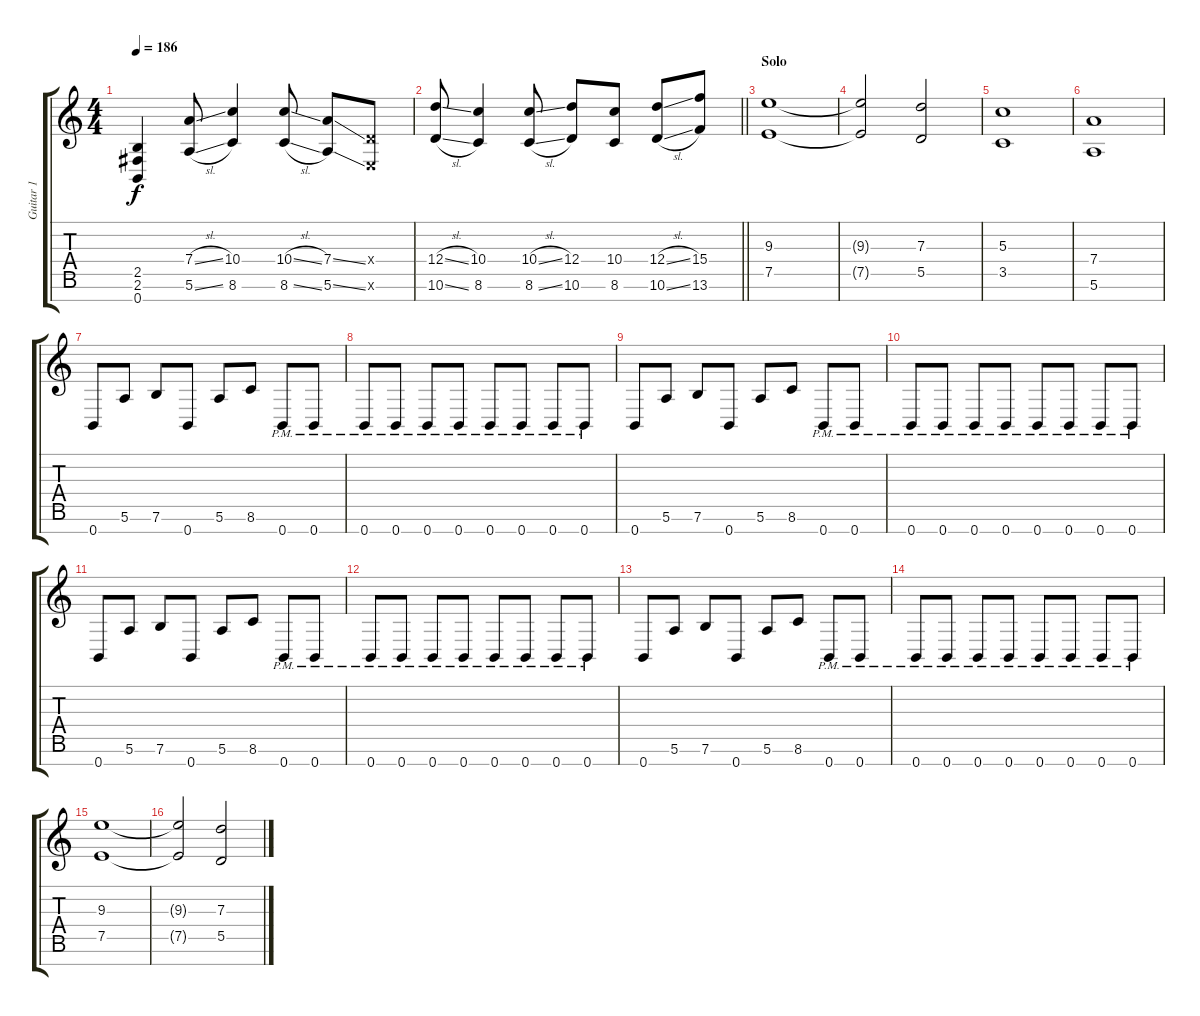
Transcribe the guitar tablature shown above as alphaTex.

\track ("Guitar 1" "Guitar 1") {instrument distortionguitar}
\staff {score tabs}
\tuning (E4 B3 G3 D3 A2 E2 B1) {hide}
\ts (4 4)
\tempo 186
\clef g2
\ks c
(2.5 2.6 0.7).4{dy f} (7.4{sl} 5.6{sl}).8 (10.4 8.6).4 (10.4{sl} 8.6{sl}).8 (7.4{ss} 5.6{ss}).8 (0.4{x} 0.6{x}).8 |
\barLineRight lightlight
(12.4{sl} 10.6{sl}).8 (10.4 8.6).4 (10.4{sl} 8.6{sl}).8 (12.4 10.6).8 (10.4 8.6).8 (12.4{sl} 10.6{sl}).8 (15.4 13.6).8 |
\section ("" "Solo")
(9.3 7.5).1 |
(9.3{t} 7.5{t}).2 (7.3 5.5).2 |
(5.3 3.5).1 |
(7.4 5.6).1 |
0.7.8 5.6.8 7.6.8 0.7.8 5.6.8 8.6.8 0.7{pm}.8 0.7{pm}.8 |
0.7{pm}.8 0.7{pm}.8 0.7{pm}.8 0.7{pm}.8 0.7{pm}.8 0.7{pm}.8 0.7{pm}.8 0.7{pm}.8 |
0.7.8 5.6.8 7.6.8 0.7.8 5.6.8 8.6.8 0.7{pm}.8 0.7{pm}.8 |
0.7{pm}.8 0.7{pm}.8 0.7{pm}.8 0.7{pm}.8 0.7{pm}.8 0.7{pm}.8 0.7{pm}.8 0.7{pm}.8 |
0.7.8 5.6.8 7.6.8 0.7.8 5.6.8 8.6.8 0.7{pm}.8 0.7{pm}.8 |
0.7{pm}.8 0.7{pm}.8 0.7{pm}.8 0.7{pm}.8 0.7{pm}.8 0.7{pm}.8 0.7{pm}.8 0.7{pm}.8 |
0.7.8 5.6.8 7.6.8 0.7.8 5.6.8 8.6.8 0.7{pm}.8 0.7{pm}.8 |
0.7{pm}.8 0.7{pm}.8 0.7{pm}.8 0.7{pm}.8 0.7{pm}.8 0.7{pm}.8 0.7{pm}.8 0.7{pm}.8 |
(9.3 7.5).1 |
(9.3{t} 7.5{t}).2 (7.3 5.5).2
